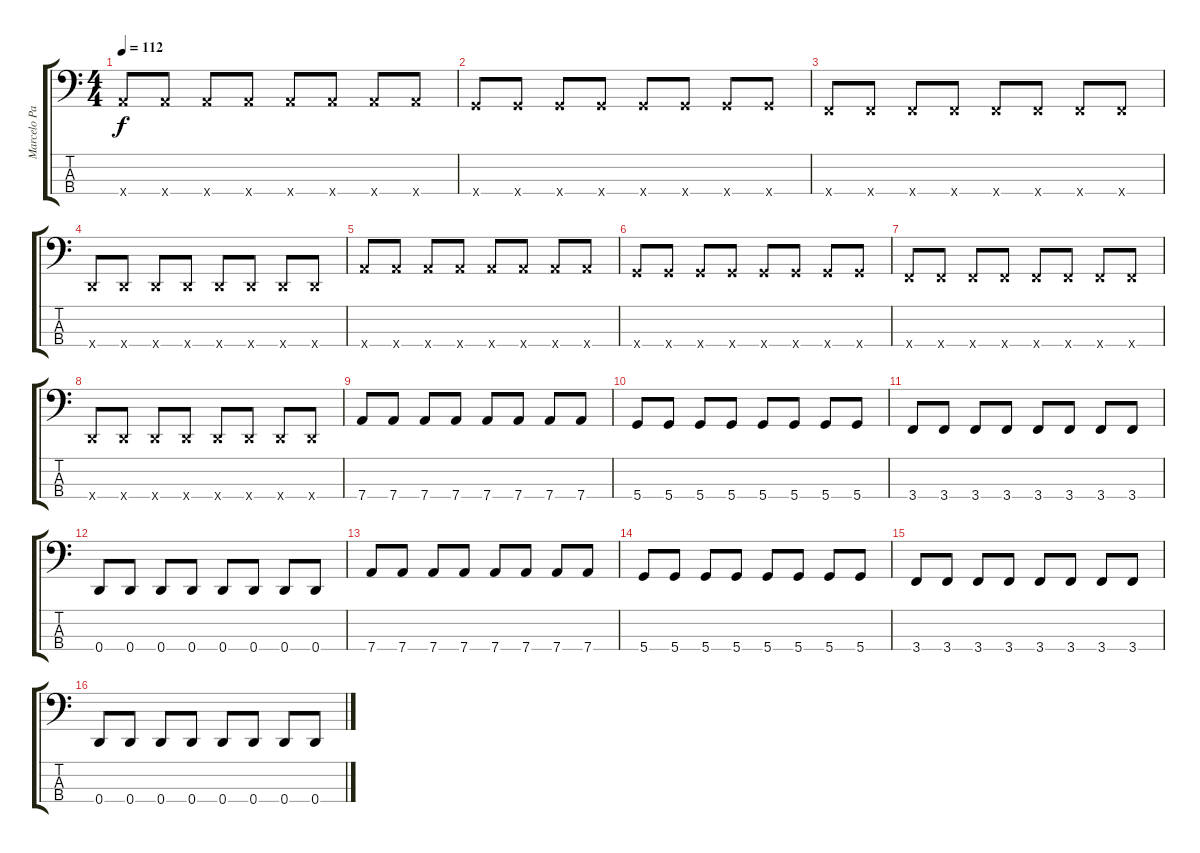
\track ("Marcelo Palacios" "Marcelo Pa") {instrument electricbassfinger}
\staff {score tabs}
\tuning (G2 D2 A1 D1) {hide}
\ts (4 4)
\tempo 112
\clef f4
\ks c
7.4{x}.8{dy f instrument electricbassfinger} 7.4{x}.8 7.4{x}.8 7.4{x}.8 7.4{x}.8 7.4{x}.8 7.4{x}.8 7.4{x}.8 |
5.4{x}.8 5.4{x}.8 5.4{x}.8 5.4{x}.8 5.4{x}.8 5.4{x}.8 5.4{x}.8 5.4{x}.8 |
3.4{x}.8 3.4{x}.8 3.4{x}.8 3.4{x}.8 3.4{x}.8 3.4{x}.8 3.4{x}.8 3.4{x}.8 |
0.4{x}.8 0.4{x}.8 0.4{x}.8 0.4{x}.8 0.4{x}.8 0.4{x}.8 0.4{x}.8 0.4{x}.8 |
7.4{x}.8 7.4{x}.8 7.4{x}.8 7.4{x}.8 7.4{x}.8 7.4{x}.8 7.4{x}.8 7.4{x}.8 |
5.4{x}.8 5.4{x}.8 5.4{x}.8 5.4{x}.8 5.4{x}.8 5.4{x}.8 5.4{x}.8 5.4{x}.8 |
3.4{x}.8 3.4{x}.8 3.4{x}.8 3.4{x}.8 3.4{x}.8 3.4{x}.8 3.4{x}.8 3.4{x}.8 |
0.4{x}.8 0.4{x}.8 0.4{x}.8 0.4{x}.8 0.4{x}.8 0.4{x}.8 0.4{x}.8 0.4{x}.8 |
7.4.8 7.4.8 7.4.8 7.4.8 7.4.8 7.4.8 7.4.8 7.4.8 |
5.4.8 5.4.8 5.4.8 5.4.8 5.4.8 5.4.8 5.4.8 5.4.8 |
3.4.8 3.4.8 3.4.8 3.4.8 3.4.8 3.4.8 3.4.8 3.4.8 |
0.4.8 0.4.8 0.4.8 0.4.8 0.4.8 0.4.8 0.4.8 0.4.8 |
7.4.8 7.4.8 7.4.8 7.4.8 7.4.8 7.4.8 7.4.8 7.4.8 |
5.4.8 5.4.8 5.4.8 5.4.8 5.4.8 5.4.8 5.4.8 5.4.8 |
3.4.8 3.4.8 3.4.8 3.4.8 3.4.8 3.4.8 3.4.8 3.4.8 |
0.4.8 0.4.8 0.4.8 0.4.8 0.4.8 0.4.8 0.4.8 0.4.8
